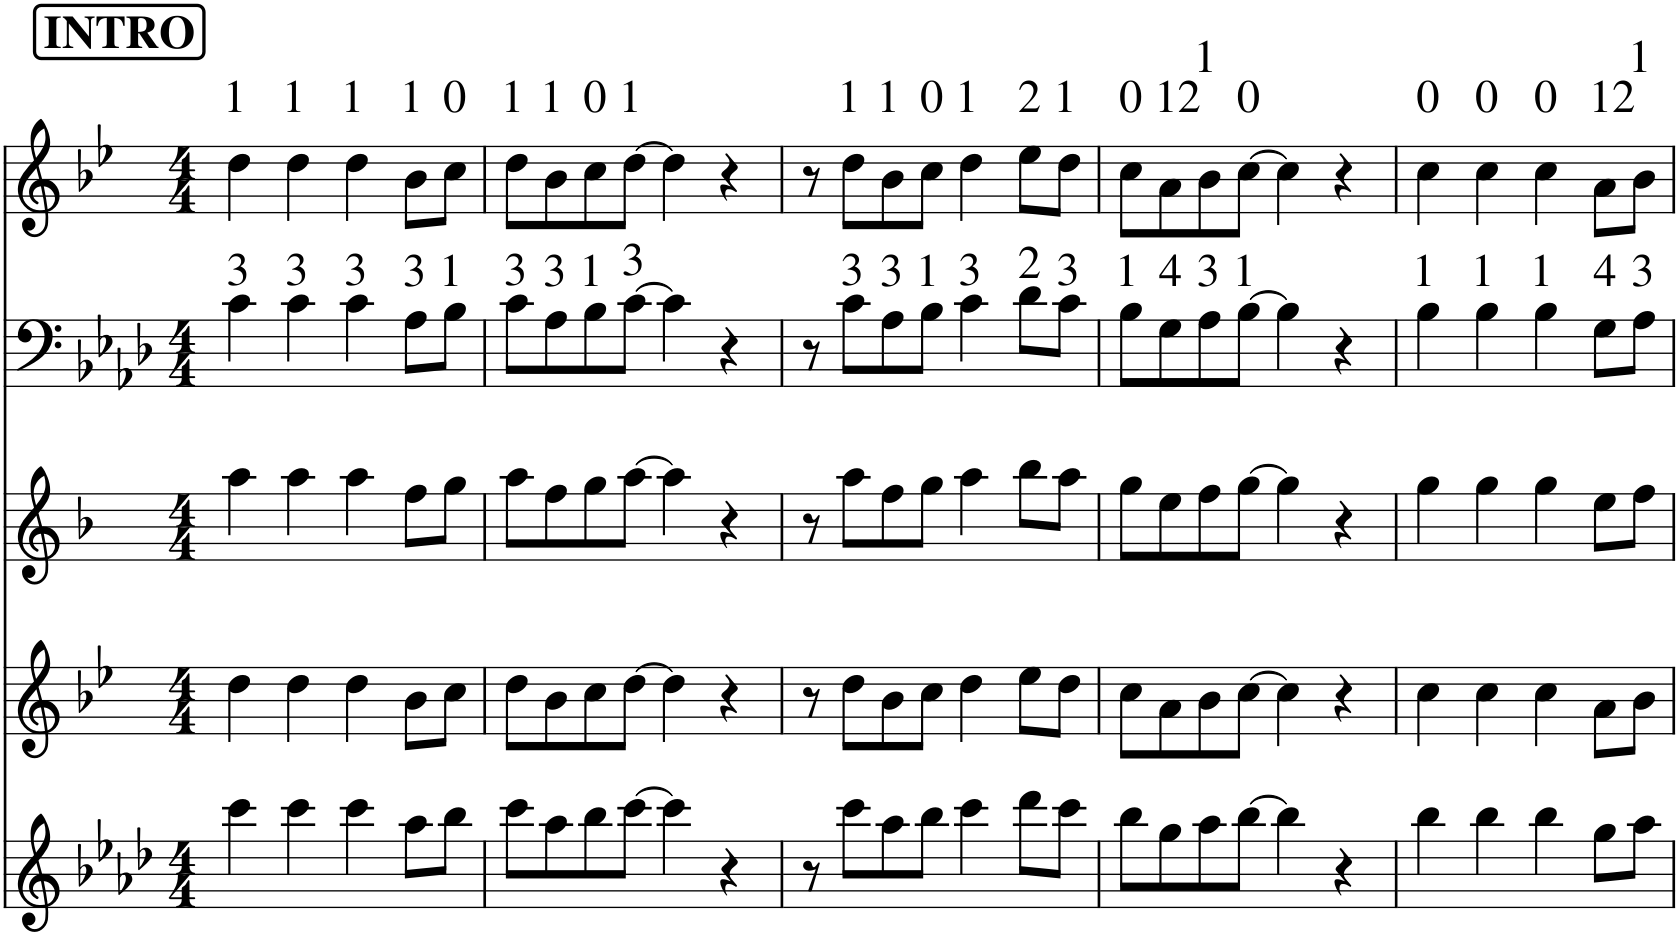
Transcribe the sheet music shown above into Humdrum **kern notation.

**kern	**kern	**kern	**kern	**kern	**kern	**kern	**kern
*part8	*part7	*part6	*part5	*part4	*part3	*part2	*part1
*staff8	*staff7	*staff6	*staff5	*staff4	*staff3	*staff2	*staff1
*I"Trompete Bb	*I"Tuba	*I"Flauta	*I"Clarineta Bb	*I"Saxofone Tenor	*I"Saxofone Alto	*I"Trombone	*I"Trompete Bb
*I'Tpt	*I'Tba	*I'Fl	*I'Cl	*	*	*I'Trb	*I'Tpt
*stria5	*stria5	*	*stria5	*	*	*	*
*clefG2	*clefF4	*clefG2	*clefG2	*clefG2	*clefG2	*clefF4	*clefG2
*Trd1c2	*	*	*Trd1c2	*Trd8c14	*Trd5c9	*	*Trd1c2
*k[b-e-]	*k[b-e-a-d-]	*k[b-e-a-d-]	*k[b-e-]	*k[b-e-]	*k[b-]	*k[b-e-a-d-]	*k[b-e-]
*M4/4	*M4/4	*M4/4	*M4/4	*M4/4	*M4/4	*M4/4	*M4/4
!!LO:REH:place=s1:a:B:cj:t=INTRO
=1	=1	=1	=1	=1	=1	=1	=1
!	!	!	!	!	!	!	!LO:TX:a:t=1
!	!	!	!	!	!	!LO:TX:a:t=3	!
!	!LO:TX:a:t=0	!	!	!	!	!	!
!LO:TX:a:t=0	!	!	!	!	!	!	!
4g'	4FF'	4ccc\	4dd	4dd\	4aa\	4c\	4dd\
!	!	!	!	!	!	!	!LO:TX:a:t=1
!	!	!	!	!	!	!LO:TX:a:t=3	!
!	!LO:TX:a:t=13	!	!	!	!	!	!
!LO:TX:a:t=13	!	!	!	!	!	!	!
4d'	4CC'	4ccc\	4dd	4dd\	4aa\	4c\	4dd\
!	!	!	!	!	!	!	!LO:TX:a:t=1
!	!	!	!	!	!	!LO:TX:a:t=3	!
!	!LO:TX:a:t=0	!	!	!	!	!	!
!LO:TX:a:t=0	!	!	!	!	!	!	!
4g'	4FF'	4ccc\	4dd	4dd\	4aa\	4c\	4dd\
!	!	!	!	!	!	!	!LO:TX:a:t=1
!	!	!	!	!	!	!LO:TX:a:t=3	!
!	!LO:TX:a:t=13	!	!	!	!	!	!
!LO:TX:a:t=13	!	!	!	!	!	!	!
4d'	4CC'	8aa-\L	8b-\L	8b-\L	8ff\L	8A-\L	8b-\L
!	!	!	!	!	!	!	!LO:TX:a:t=0
!	!	!	!	!	!	!LO:TX:a:t=1	!
.	.	8bb-\J	8cc\J	8cc\J	8gg\J	8B-\J	8cc\J
=2	=2	=2	=2	=2	=2	=2	=2
!	!	!	!	!	!	!	!LO:TX:a:t=1
!	!	!	!	!	!	!LO:TX:a:t=3	!
!	!LO:TX:a:t=0	!	!	!	!	!	!
!LO:TX:a:t=0	!	!	!	!	!	!	!
4g'	4FF'	8ccc\L	8dd\L	8dd\L	8aa\L	8c\L	8dd\L
!	!	!	!	!	!	!	!LO:TX:a:t=1
!	!	!	!	!	!	!LO:TX:a:t=3	!
.	.	8aa-\	8b-\J	8b-\	8ff\	8A-\	8b-\
!	!	!	!	!	!	!	!LO:TX:a:t=0
!	!	!	!	!	!	!LO:TX:a:t=1	!
!	!LO:TX:a:t=13	!	!	!	!	!	!
!LO:TX:a:t=13	!	!	!	!	!	!	!
4d'	4CC'	8bb-\	8cc\L	8cc\	8gg\	8B-\	8cc\
!	!	!	!	!	!	!	!LO:TX:a:t=1
!	!	!	!	!	!	!LO:TX:a:t=3	!
.	.	[8ccc\J	[8dd\J	[8dd\J	[8aa\J	[8c\J	[8dd\J
!	!LO:TX:a:t=0	!	!	!	!	!	!
!LO:TX:a:t=0	!	!	!	!	!	!	!
4g'	4FF'	4ccc\]	4dd]	4dd\]	4aa\]	4c\]	4dd\]
!	!LO:TX:a:t=13	!	!	!	!	!	!
!LO:TX:a:t=13	!	!	!	!	!	!	!
4d'	4CC'	4r	4r	4r	4r	4r	4r
=3	=3	=3	=3	=3	=3	=3	=3
!	!LO:TX:a:t=0	!	!	!	!	!	!
!LO:TX:a:t=0	!	!	!	!	!	!	!
4g'	4FF'	8r	8r	8r	8r	8r	8r
!	!	!	!	!	!	!	!LO:TX:a:t=1
!	!	!	!	!	!	!LO:TX:a:t=3	!
.	.	8ccc\L	8dd	8dd\L	8aa\L	8c\L	8dd\L
!	!	!	!	!	!	!	!LO:TX:a:t=1
!	!	!	!	!	!	!LO:TX:a:t=3	!
!	!LO:TX:a:t=13	!	!	!	!	!	!
!LO:TX:a:t=13	!	!	!	!	!	!	!
4d'	4CC'	8aa-\	8b-\L	8b-\	8ff\	8A-\	8b-\
!	!	!	!	!	!	!	!LO:TX:a:t=0
!	!	!	!	!	!	!LO:TX:a:t=1	!
.	.	8bb-\J	8cc\J	8cc\J	8gg\J	8B-\J	8cc\J
!	!	!	!	!	!	!	!LO:TX:a:t=1
!	!	!	!	!	!	!LO:TX:a:t=3	!
!	!LO:TX:a:t=0	!	!	!	!	!	!
!LO:TX:a:t=0	!	!	!	!	!	!	!
4g'	4FF'	4ccc\	4dd	4dd\	4aa\	4c\	4dd\
!	!	!	!	!	!	!	!LO:TX:a:t=2
!	!	!	!	!	!	!LO:TX:a:t=2	!
!	!LO:TX:a:t=23	!	!	!	!	!	!
!LO:TX:a:t=23	!	!	!	!	!	!	!
4a-X'	4GG-X'	8ddd-\L	8ee-\L	8ee-\L	8bb-\L	8d-\L	8ee-\L
!	!	!	!	!	!	!	!LO:TX:a:t=1
!	!	!	!	!	!	!LO:TX:a:t=3	!
.	.	8ccc\J	8dd\J	8dd\J	8aa\J	8c\J	8dd\J
=4	=4	=4	=4	=4	=4	=4	=4
!	!	!	!	!	!	!	!LO:TX:a:t=0
!	!	!	!	!	!	!LO:TX:a:t=1	!
!	!LO:TX:a:t=12	!	!	!	!	!	!
!LO:TX:a:t=12	!	!	!	!	!	!	!
4a'	4GG'	8bb-\L	8cc\L	8cc\L	8gg\L	8B-\L	8cc\L
!	!	!	!	!	!	!	!LO:TX:a:t=12
!	!	!	!	!	!	!LO:TX:a:t=4	!
.	.	8gg\	8a\J	8a\	8ee\	8G\	8a\
!	!	!	!	!	!	!	!LO:TX:a:t=1
!	!	!	!	!	!	!LO:TX:a:t=3	!
!	!LO:TX:a:t=13	!	!	!	!	!	!
!LO:TX:a:t=13	!	!	!	!	!	!	!
4d'	4CC'	8aa-\	8b-\L	8b-\	8ff\	8A-\	8b-\
!	!	!	!	!	!	!	!LO:TX:a:t=0
!	!	!	!	!	!	!LO:TX:a:t=1	!
.	.	[8bb-\J	[8cc\J	[8cc\J	[8gg\J	[8B-\J	[8cc\J
!	!LO:TX:a:t=12	!	!	!	!	!	!
!LO:TX:a:t=12	!	!	!	!	!	!	!
4a'	4GG'	4bb-\]	4cc]	4cc\]	4gg\]	4B-\]	4cc\]
!	!LO:TX:a:t=13	!	!	!	!	!	!
!LO:TX:a:t=13	!	!	!	!	!	!	!
4d'	4CC'	4r	4r	4r	4r	4r	4r
=5	=5	=5	=5	=5	=5	=5	=5
!	!	!	!	!	!	!	!LO:TX:a:t=0
!	!	!	!	!	!	!LO:TX:a:t=1	!
!	!LO:TX:a:t=12	!	!	!	!	!	!
!LO:TX:a:t=12	!	!	!	!	!	!	!
4a'	4GG'	4bb-\	4cc	4cc\	4gg\	4B-\	4cc\
!	!	!	!	!	!	!	!LO:TX:a:t=0
!	!	!	!	!	!	!LO:TX:a:t=1	!
!	!LO:TX:a:t=13	!	!	!	!	!	!
!LO:TX:a:t=13	!	!	!	!	!	!	!
4d'	4CC'	4bb-\	4cc	4cc\	4gg\	4B-\	4cc\
!	!	!	!	!	!	!	!LO:TX:a:t=0
!	!	!	!	!	!	!LO:TX:a:t=1	!
!	!LO:TX:a:t=12	!	!	!	!	!	!
!LO:TX:a:t=12	!	!	!	!	!	!	!
4a'	4GG'	4bb-\	4cc	4cc\	4gg\	4B-\	4cc\
!	!	!	!	!	!	!	!LO:TX:a:t=12
!	!	!	!	!	!	!LO:TX:a:t=4	!
!	!LO:TX:a:t=13	!	!	!	!	!	!
!LO:TX:a:t=13	!	!	!	!	!	!	!
4d'	4CC'	8gg\L	8a/L	8a\L	8ee\L	8G\L	8a\L
!	!	!	!	!	!	!	!LO:TX:a:t=1
!	!	!	!	!	!	!LO:TX:a:t=3	!
.	.	8aa-\J	8b-/J	8b-\J	8ff\J	8A-\J	8b-\J
=	=	=	=	=	=	=	=
*-	*-	*-	*-	*-	*-	*-	*-
